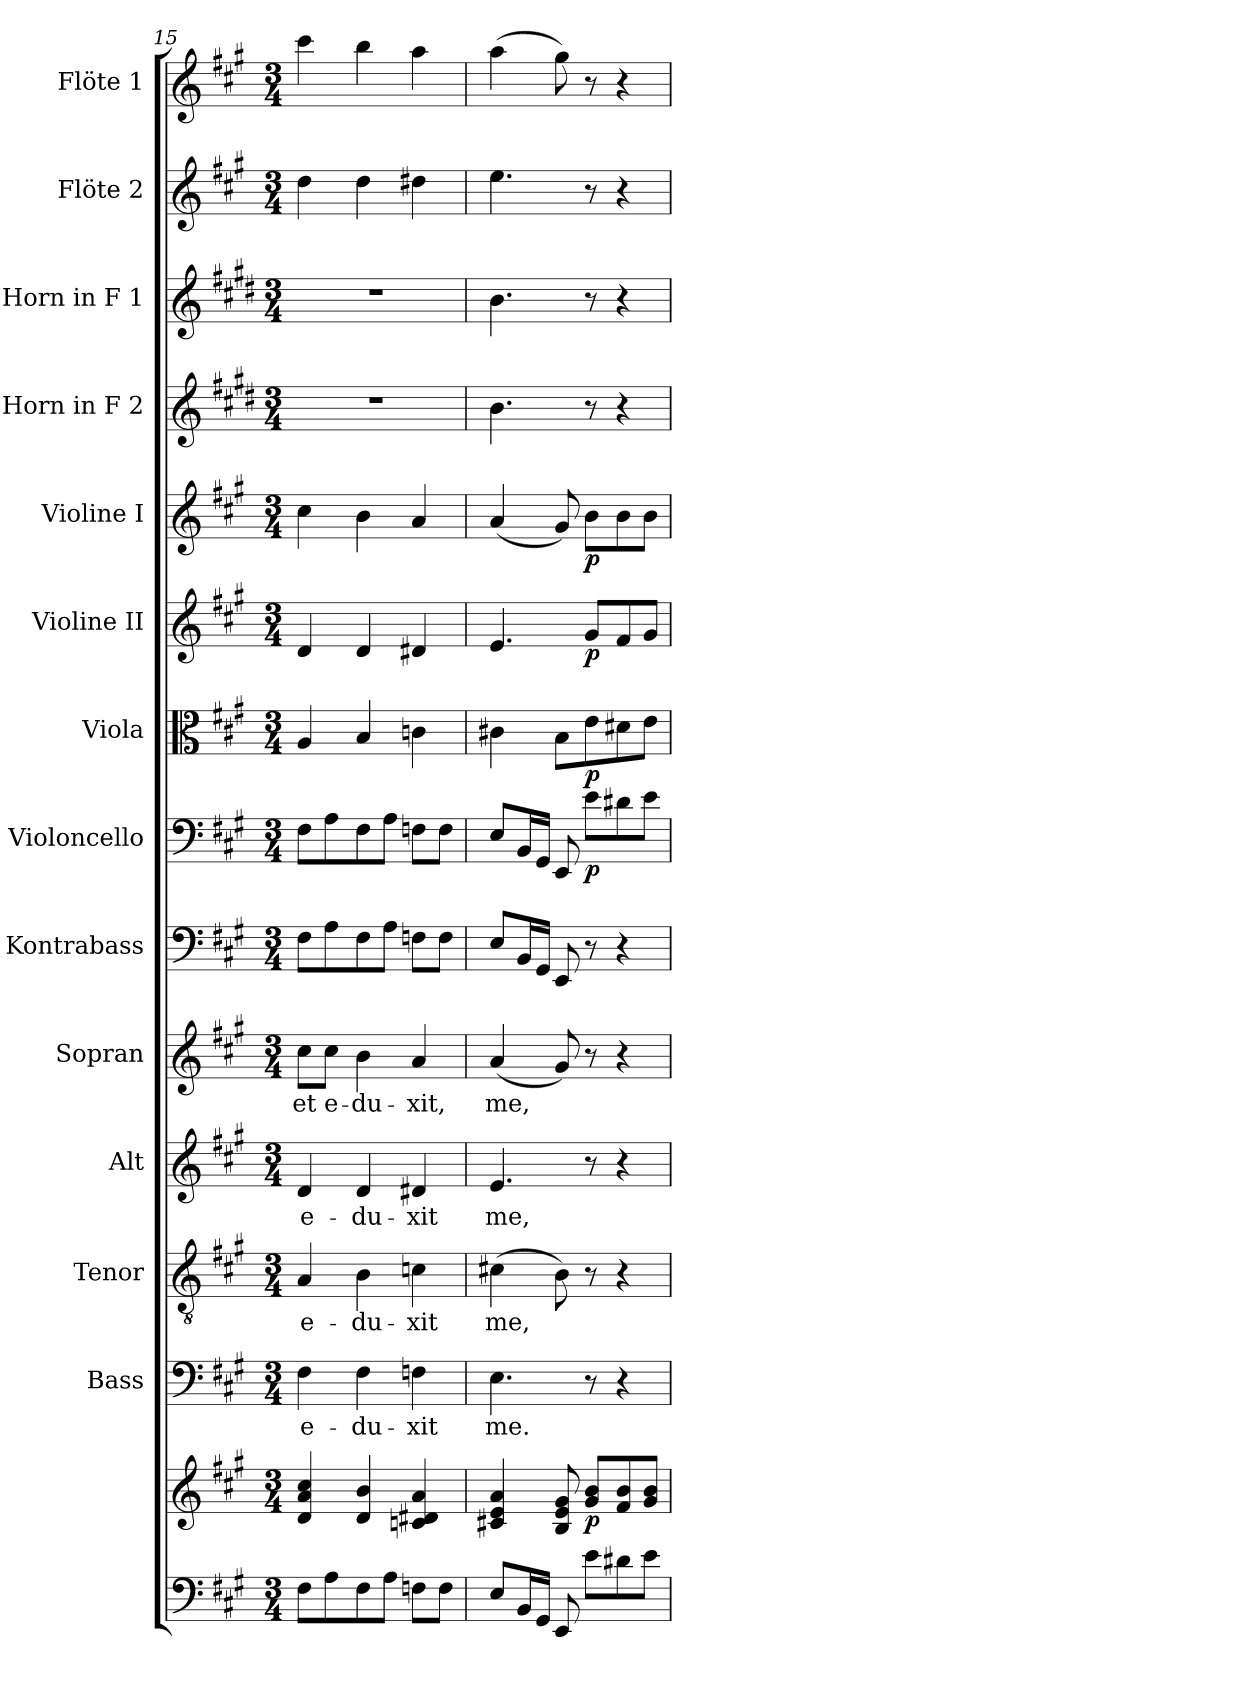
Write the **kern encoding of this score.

**kern	**kern	**dynam	**kern	**text	**kern	**text	**kern	**text	**kern	**text	**kern	**kern	**dynam	**kern	**dynam	**kern	**dynam	**kern	**dynam	**kern	**kern	**kern	**kern
*part14	*part14	*part14	*part13	*part13	*part12	*part12	*part11	*part11	*part10	*part10	*part9	*part8	*part8	*part7	*part7	*part6	*part6	*part5	*part5	*part4	*part3	*part2	*part1
*staff15	*staff14	*staff14/15	*staff13	*staff13	*staff12	*staff12	*staff11	*staff11	*staff10	*staff10	*staff9	*staff8	*staff8	*staff7	*staff7	*staff6	*staff6	*staff5	*staff5	*staff4	*staff3	*staff2	*staff1
*	*	*	*I"Bass	*	*I"Tenor	*	*I"Alt	*	*I"Sopran	*	*I"Kontrabass	*I"Violoncello	*	*I"Viola	*	*I"Violine II	*	*I"Violine I	*	*I"Horn in F 2	*I"Horn in F 1	*I"Flöte 2	*I"Flöte 1
*	*	*	*I'B.	*	*I'T.	*	*I'A.	*	*I'S.	*	*I'Kb.	*I'Vc.	*	*I'Vla.	*	*I'Vl. II	*	*I'Vl. I	*	*	*	*I'Fl. 2	*I'Fl. 1
*clefF4	*clefG2	*	*clefF4	*	*clefGv2	*	*clefG2	*	*clefG2	*	*clefF4	*clefF4	*	*clefC3	*	*clefG2	*	*clefG2	*	*clefG2	*clefG2	*clefG2	*clefG2
*	*	*	*	*	*	*	*	*	*	*	*ITrd7c12	*	*	*	*	*	*	*	*	*ITrd4c7	*ITrd4c7	*	*
*k[f#c#g#]	*k[f#c#g#]	*	*k[f#c#g#]	*	*k[f#c#g#]	*	*k[f#c#g#]	*	*k[f#c#g#]	*	*k[f#c#g#]	*k[f#c#g#]	*	*k[f#c#g#]	*	*k[f#c#g#]	*	*k[f#c#g#]	*	*k[f#c#g#]	*k[f#c#g#]	*k[f#c#g#]	*k[f#c#g#]
*A:	*A:	*	*A:	*	*A:	*	*A:	*	*A:	*	*A:	*A:	*	*A:	*	*A:	*	*A:	*	*A:	*A:	*A:	*A:
*M3/4	*M3/4	*	*M3/4	*	*M3/4	*	*M3/4	*	*M3/4	*	*M3/4	*M3/4	*	*M3/4	*	*M3/4	*	*M3/4	*	*M3/4	*M3/4	*M3/4	*M3/4
=15	=15	=15	=15	=15	=15	=15	=15	=15	=15	=15	=15	=15	=15	=15	=15	=15	=15	=15	=15	=15	=15	=15	=15
!	!	!	!	!LO:LY:b	!	!LO:LY:b	!	!LO:LY:b	!	!LO:LY:b	!	!	!	!	!	!	!	!	!	!	!	!	!
8F#\L	4d/ 4a/ 4cc#/	.	4F#\	e-	4A/	e-	4d/	e-	8cc#\L	et	8FF#\L	8F#\L	.	4A/	.	4d/	.	4cc#\	.	2.r	2.r	4dd\	4ccc#\
!	!	!	!	!	!	!	!	!	!	!LO:LY:b	!	!	!	!	!	!	!	!	!	!	!	!	!
8A\	.	.	.	.	.	.	.	.	8cc#\J	e-	8AA\	8A\	.	.	.	.	.	.	.	.	.	.	.
!	!	!	!	!LO:LY:b	!	!LO:LY:b	!	!LO:LY:b	!	!LO:LY:b	!	!	!	!	!	!	!	!	!	!	!	!	!
8F#\	4d/ 4b/	.	4F#\	-du-	4B\	-du-	4d/	-du-	4b\	-du-	8FF#\	8F#\	.	4B/	.	4d/	.	4b\	.	.	.	4dd\	4bb\
8A\J	.	.	.	.	.	.	.	.	.	.	8AA\J	8A\J	.	.	.	.	.	.	.	.	.	.	.
!	!	!	!	!LO:LY:b	!	!LO:LY:b	!	!LO:LY:b	!	!LO:LY:b	!	!	!	!	!	!	!	!	!	!	!	!	!
8Fn\L	4cn/ 4d#X/ 4a/	.	4Fn\	-xit	4cn\	-xit	4d#X/	-xit	4a/	-xit,	8FFn\L	8Fn\L	.	4cn\	.	4d#X/	.	4a/	.	.	.	4dd#X\	4aa\
8F\J	.	.	.	.	.	.	.	.	.	.	8FF\J	8F\J	.	.	.	.	.	.	.	.	.	.	.
=16	=16	=16	=16	=16	=16	=16	=16	=16	=16	=16	=16	=16	=16	=16	=16	=16	=16	=16	=16	=16	=16	=16	=16
!	!	!	!	!LO:LY:b	!	!LO:LY:b	!	!LO:LY:b	!	!LO:LY:b	!	!	!	!	!	!	!	!	!	!	!	!	!
8E/L	4c#X/ 4e/ 4a/	.	4.E\	me.	(>4c#X\	me,	4.e/	me,	(<4a/	me,	8EE/L	8E/L	.	4c#X\	.	4.e/	.	(<4a/	.	4.e\	4.e\	4.ee\	(>4aa\
16BB/L	.	.	.	.	.	.	.	.	.	.	16BBB/L	16BB/L	.	.	.	.	.	.	.	.	.	.	.
16GG#/JJ	.	.	.	.	.	.	.	.	.	.	16GGG#/JJ	16GG#/JJ	.	.	.	.	.	.	.	.	.	.	.
8EE/	8B/ 8e/ 8g#/	.	.	.	8B\)	.	.	.	8g#/)	.	8EEE/	8EE/	.	8B\L	.	.	.	8g#/)	.	.	.	.	8gg#\)
!	!	!LO:DY:b	!	!	!	!	!	!	!	!	!	!	!LO:DY:b	!	!LO:DY:b	!	!LO:DY:b	!	!LO:DY:b	!	!	!	!
8e\L	8g#/ 8b/L	p	8r	.	8r	.	8r	.	8r	.	8r	8e\L	p	8e\	p	8g#/L	p	8b\L	p	8r	8r	8r	8r
8d#X\	8f#/ 8b/	.	4r	.	4r	.	4r	.	4r	.	4r	8d#X\	.	8d#X\	.	8f#/	.	8b\	.	4r	4r	4r	4r
8e\J	8g#/ 8b/J	.	.	.	.	.	.	.	.	.	.	8e\J	.	8e\J	.	8g#/J	.	8b\J	.	.	.	.	.
=	=	=	=	=	=	=	=	=	=	=	=	=	=	=	=	=	=	=	=	=	=	=	=
*-	*-	*-	*-	*-	*-	*-	*-	*-	*-	*-	*-	*-	*-	*-	*-	*-	*-	*-	*-	*-	*-	*-	*-
